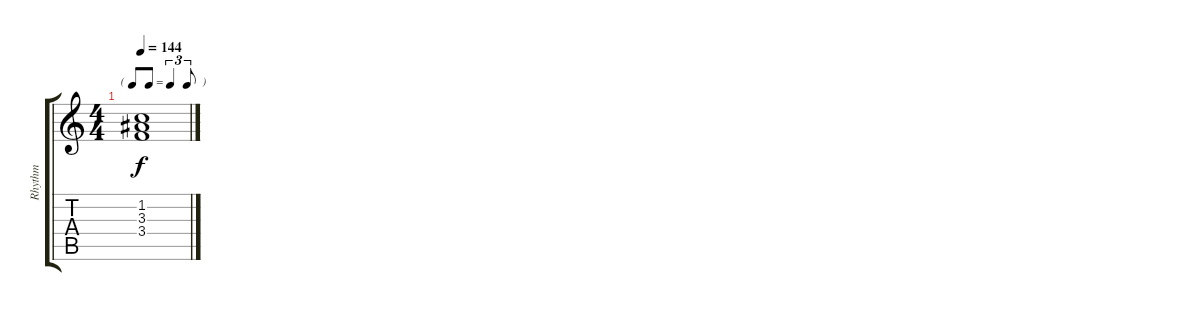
\track ("Rhythm" "Rhythm") {instrument electricguitarjazz}
\staff {score tabs}
\tuning (E4 B3 G3 D3 A2 E2) {hide}
\ts (4 4)
\tf triplet8th
\tempo 144
\clef g2
\ks c
(1.2{t} 3.3{t} 3.4{t}).1{dy f}
